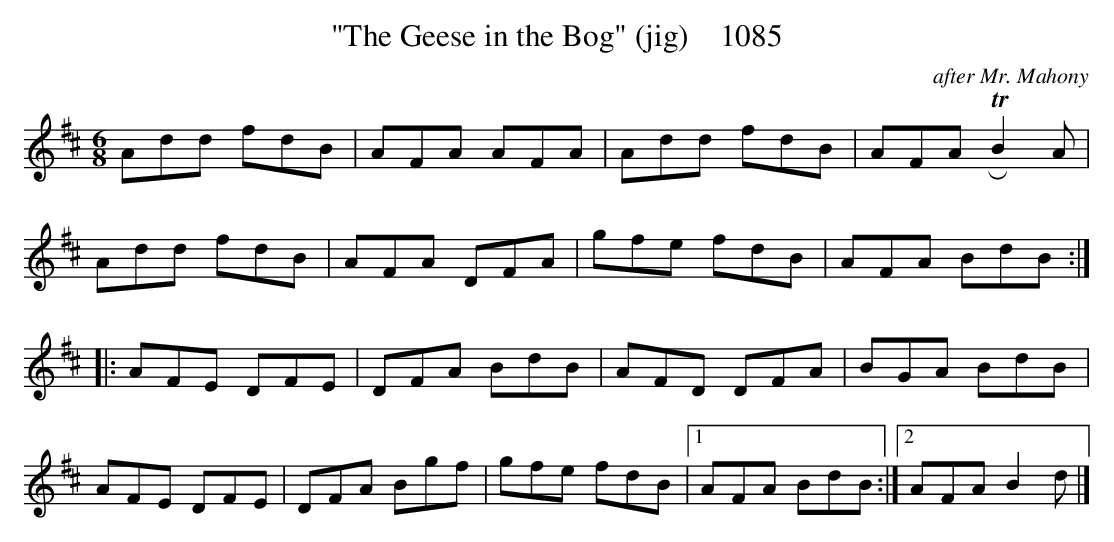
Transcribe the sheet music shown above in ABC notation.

X:1
T:"The Geese in the Bog" (jig)    1085
C:after Mr. Mahony
BRENNAN July 2003 (HTTP://WWW.SOSYOURMOM.COM)
M:6/8
L:1/8
K:D
Add fdB|AFA AFA|Add fdB|AFA TRB2A|
Add fdB|AFA DFA|gfe fdB|AFA BdB:|
|:AFE DFE|DFA BdB|AFD DFA|BGA BdB|
AFE DFE|DFA Bgf|gfe fdB|[1AFA BdB:|[2AFA B2d |]
